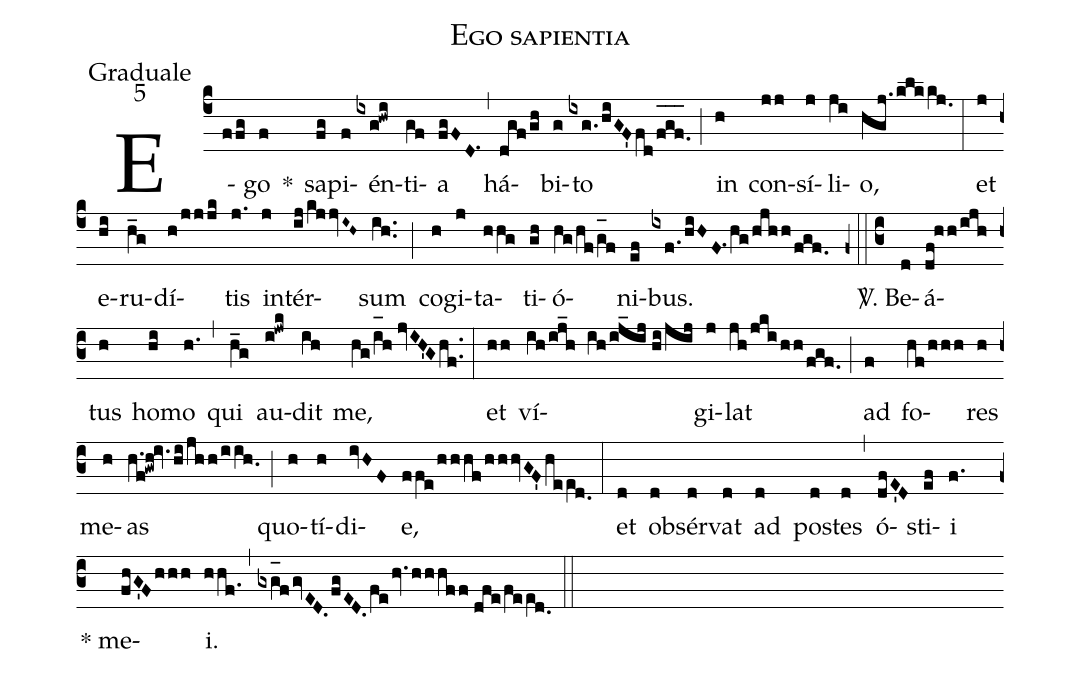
name:Ego sapientia;
office-part:Graduale;
mode:5;
%%
(c4) E(ffg)go(f) *() sa(fg)pi(f)én(ixg!hwi)ti(gf)a(fgFD.1) (,) há(dgf/gh)bi(g)to(ixg./hiGF'fd/f_[oh:h]g_[oh:h]f._[oh:h]) (;) in(h) con(jj)sí(j)li(ji)o,(hgj.klkkj.0) (:) et(j) e(hi)ru(h_g)dí(h/jjjk)tis(j.) in(j)tér(ij/kjjvI~H~)sum(ih..) (;) co(h)gi(j)ta(hhg)ti(gh)ó(hg/hf/g_[oh:h]f)ni(ef)bus.(ixf./hiHF.1hg/hjhh/fgf.) (z0::c3) <sp>V/</sp>. Be(d)á(df!hh/ijh)tus(h) ho(hi)mo(h.) (,) qui(h_g) au(i!jwk)dit(ih) me,(hg/i_[oh:h]h//jvIH'Ghf..) (:) et(hh) ví(ih/ij_h ih/ij_ij//hi/jij)gi(j)lat(jh/!jki/!hh/fgf.) (;) ad(f) fo(hf/hhh)res(h) me(h)as(h.f!gwh!iv.hi/jhh/iih.0) (;) quo(h)tí(h)di(ivHF)e,(ffe/hhhf/hhhvGF'hee[ll:1]d.0) (:) et(d) ob(d)sér(d)vat(d) ad(d) po(d)stes(d) (,) ó(dfE'D)sti(ef)i(f.) () * me(fhG'Fhhh)i.(hhf.) (,) (gxg_[oh:h]fgvED.fgED.fehv.hhhff//dfe/fee[ll:1]d.0) (::)
